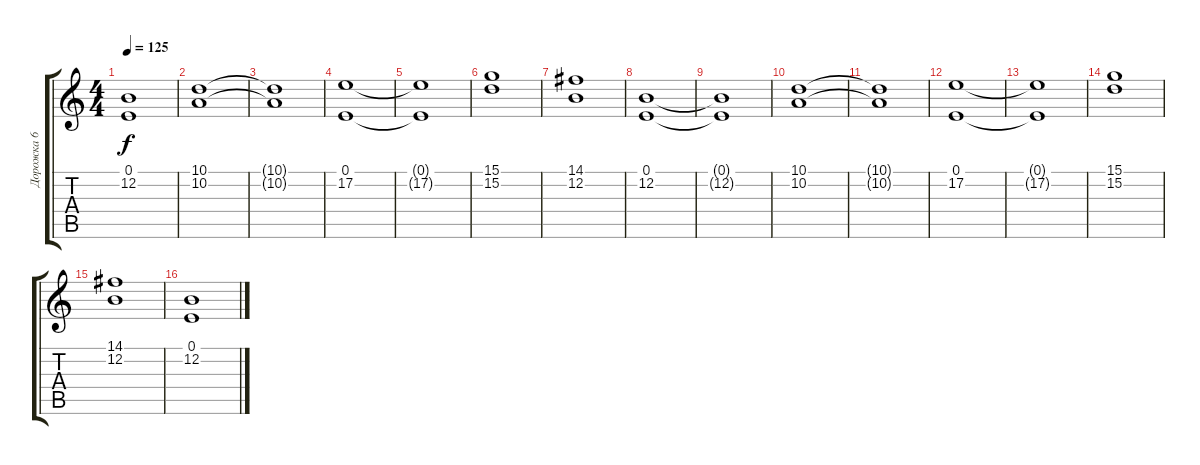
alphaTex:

\track ("Дорожка 6" "Дорожка 6") {instrument choiraahs}
\staff {score tabs}
\tuning (E4 B3 G3 D3 A2 E2) {hide}
\ts (4 4)
\tempo 125
\clef g2
\ks c
(0.1{t} 12.2{t}).1{dy f} |
(10.1 10.2).1 |
(10.1{t} 10.2{t}).1 |
(0.1 17.2).1 |
(0.1{t} 17.2{t}).1 |
(15.1 15.2).1 |
(14.1 12.2).1 |
(0.1 12.2).1 |
(0.1{t} 12.2{t}).1 |
(10.1 10.2).1 |
(10.1{t} 10.2{t}).1 |
(0.1 17.2).1 |
(0.1{t} 17.2{t}).1 |
(15.1 15.2).1 |
(14.1 12.2).1 |
(0.1 12.2).1
